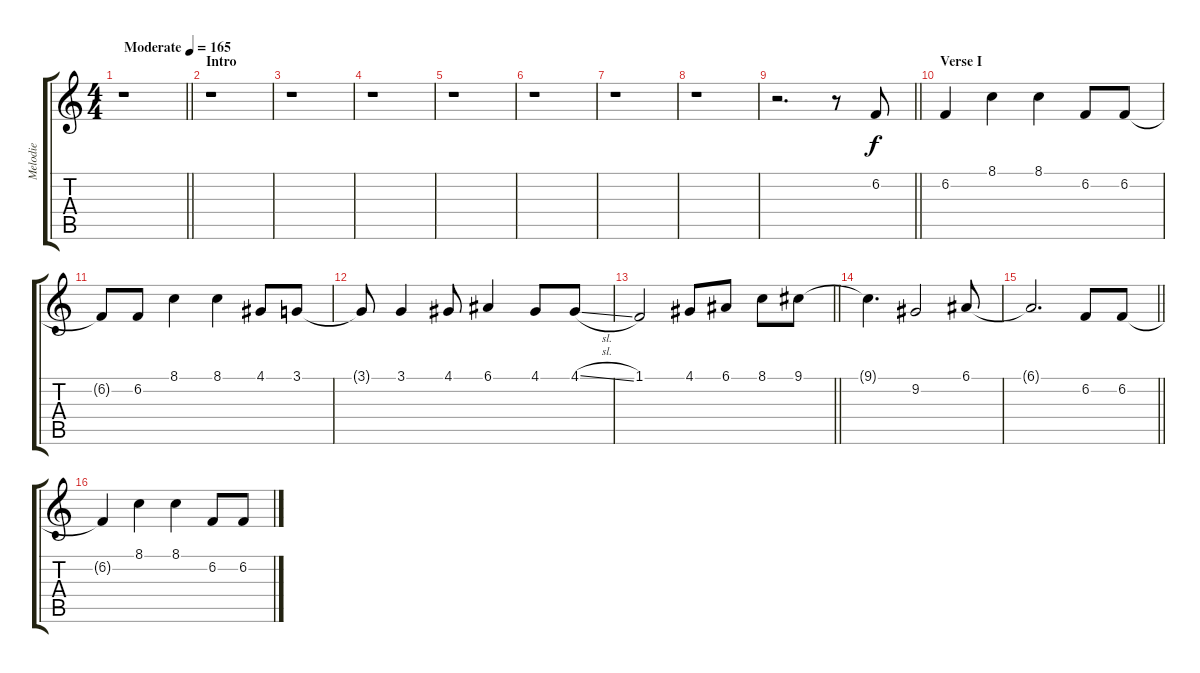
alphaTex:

\track ("Melodie" "Melodie") {instrument clarinet}
\staff {score tabs}
\tuning (E4 B3 G3 D3 A2 E2) {hide}
\ts (4 4)
\tempo (165 "Moderate")
\clef g2
\barLineRight lightlight
\ks c
r.1{dy f instrument clarinet} |
\section ("" "Intro")
r.1 |
r.1 |
r.1 |
r.1 |
r.1 |
r.1 |
r.1 |
\barLineRight lightlight
r.2{d} r.8 6.2.8 |
\section ("" "Verse I")
6.2.4 8.1.4 8.1.4 6.2.8 6.2.8 |
6.2{t}.8 6.2.8 8.1.4 8.1.4 4.1.8 3.1.8 |
3.1{t}.8 3.1.4 4.1.8 6.1.4 4.1.8 4.1{sl}.8 |
\barLineRight lightlight
1.1.2 4.1.8 6.1.8 8.1.8 9.1.8 |
\section ("" "")
9.1{t}.4{d} 9.2.2 6.1.8 |
\barLineRight lightlight
6.1{t}.2{d} 6.2.8 6.2.8 |
\section ("" "")
6.2{t}.4 8.1.4 8.1.4 6.2.8 6.2.8
